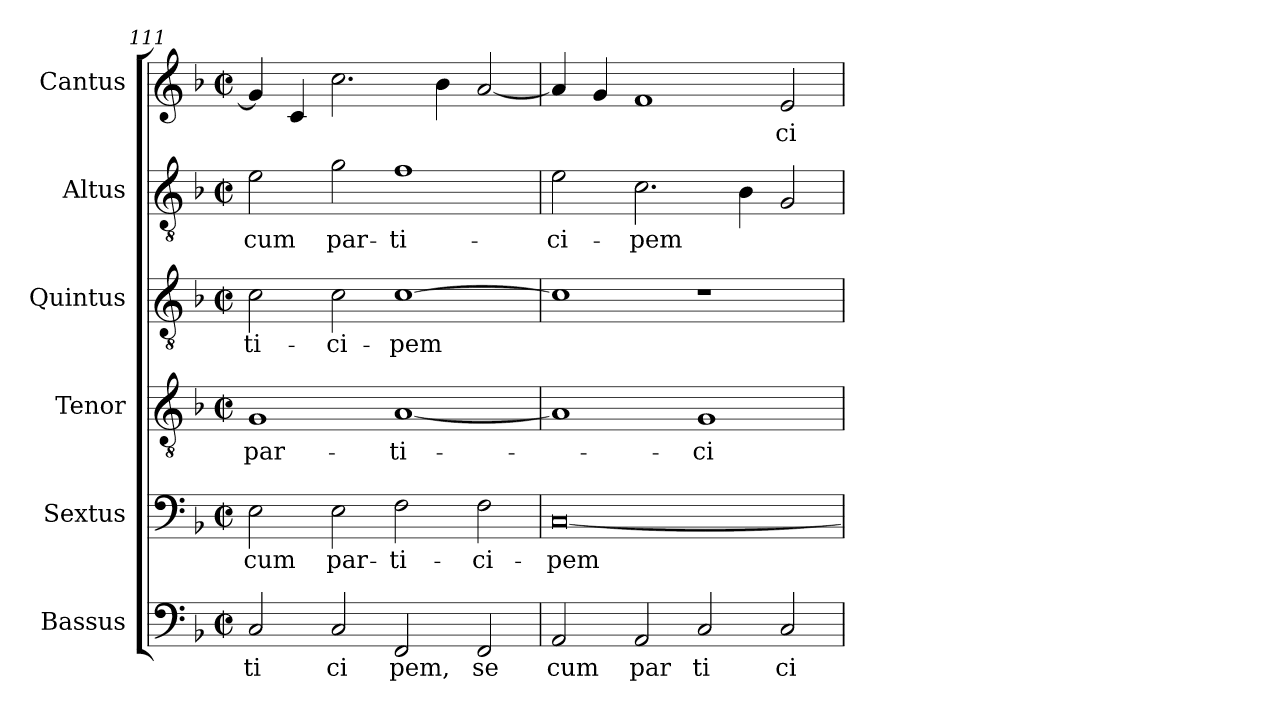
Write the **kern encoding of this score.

**kern	**text	**kern	**text	**kern	**text	**kern	**text	**kern	**text	**kern	**text
*part6	*part6	*part5	*part5	*part4	*part4	*part3	*part3	*part2	*part2	*part1	*part1
*staff6	*staff6	*staff5	*staff5	*staff4	*staff4	*staff3	*staff3	*staff2	*staff2	*staff1	*staff1
*I"Bassus	*	*I"Sextus	*	*I"Tenor	*	*I"Quintus	*	*I"Altus	*	*I"Cantus	*
*clefF4	*	*clefF4	*	*clefGv2	*	*clefGv2	*	*clefGv2	*	*clefG2	*
*k[b-]	*	*k[b-]	*	*k[b-]	*	*k[b-]	*	*k[b-]	*	*k[b-]	*
*F:	*	*F:	*	*F:	*	*F:	*	*F:	*	*F:	*
*M2/2	*	*M2/2	*	*M2/2	*	*M2/2	*	*M2/2	*	*M2/2	*
*met(c|)	*	*met(c|)	*	*met(c|)	*	*met(c|)	*	*met(c|)	*	*met(c|)	*
=111	=111	=111	=111	=111	=111	=111	=111	=111	=111	=111	=111
!	!LO:LY:b:cj	!	!LO:LY:b:cj	!	!LO:LY:b:cj	!	!LO:LY:b:cj	!	!LO:LY:b:cj	!	!
2C/	ti	2E\	-cum	1G	par-	2c\	-ti-	2e\	-cum	4g/]	.
.	.	.	.	.	.	.	.	.	.	4c/	.
!	!LO:LY:b:cj	!	!LO:LY:b:cj	!	!	!	!LO:LY:b:cj	!	!LO:LY:b:cj	!	!
2C/	ci	2E\	par-	.	.	2c\	-ci-	2g\	par-	2.cc\	.
!	!LO:LY:b:cj	!	!LO:LY:b:cj	!	!LO:LY:b:cj	!	!LO:LY:b	!	!LO:LY:b:cj	!	!
2FF/	pem,	2F\	-ti-	[<1A	-ti-	[>1c	-pem	1f	-ti-	.	.
.	.	.	.	.	.	.	.	.	.	4b-\	.
!	!LO:LY:b:cj	!	!LO:LY:b:cj	!	!	!	!	!	!	!	!
2FF/	se	2F\	-ci-	.	.	.	.	.	.	[<2a/	.
=112	=112	=112	=112	=112	=112	=112	=112	=112	=112	=112	=112
!	!LO:LY:b:cj	!	!LO:LY:b	!	!	!	!	!	!LO:LY:b:cj	!	!
2AA/	cum	[>0C	-pem	1A]	.	1c]	.	2e\	-ci-	4a/]	.
.	.	.	.	.	.	.	.	.	.	4g/	.
!	!LO:LY:b:cj	!	!	!	!	!	!	!	!LO:LY:b	!	!
2AA/	par	.	.	.	.	.	.	2.c\	-pem	1f	.
!	!LO:LY:b:cj	!	!	!	!LO:LY:b:cj	!	!	!	!	!	!
2C/	ti	.	.	1G	-ci-	1r	.	.	.	.	.
.	.	.	.	.	.	.	.	4B-\	.	.	.
!	!LO:LY:b:cj	!	!	!	!	!	!	!	!	!	!LO:LY:b:cj
2C/	ci	.	.	.	.	.	.	2G/	.	2e/	-ci-
=	=	=	=	=	=	=	=	=	=	=	=
*-	*-	*-	*-	*-	*-	*-	*-	*-	*-	*-	*-
